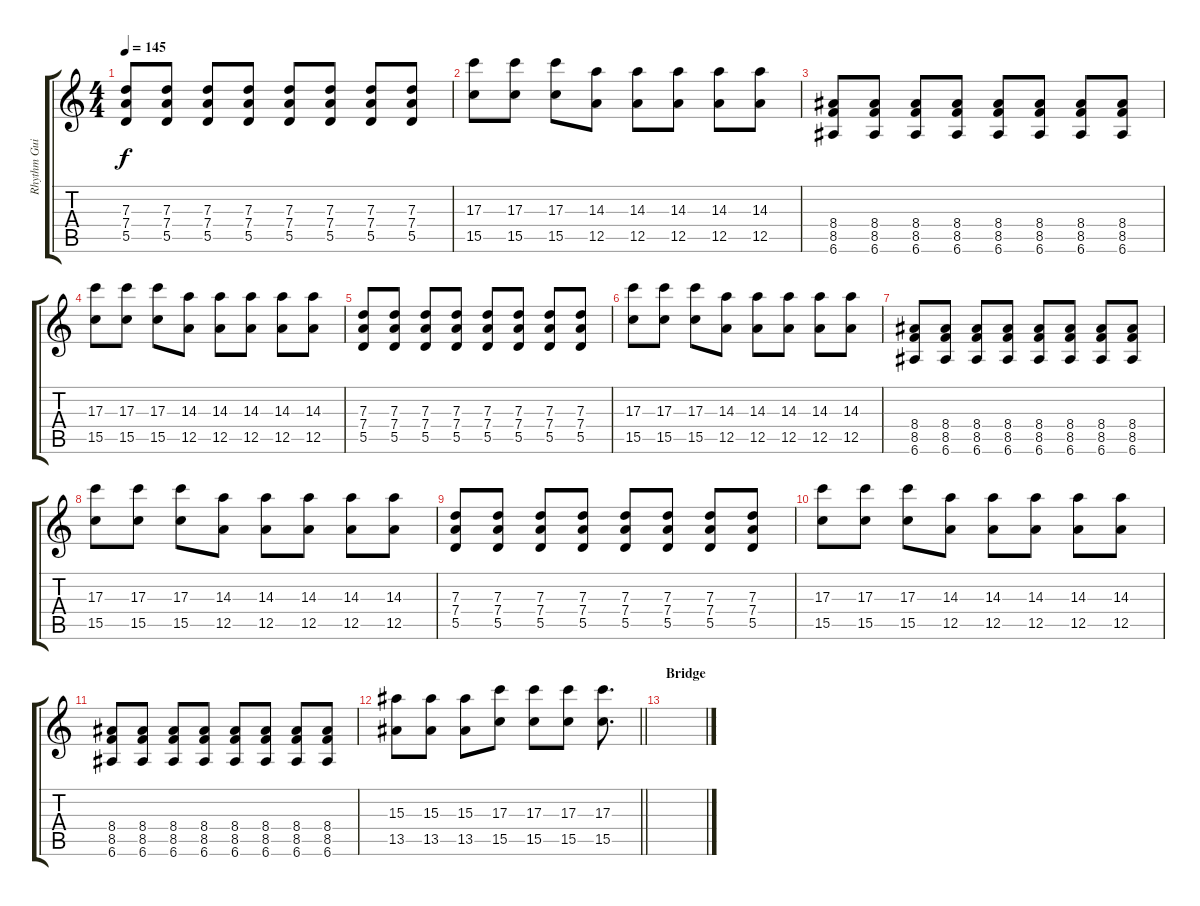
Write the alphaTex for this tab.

\track ("Rhythm Guitar (Kele)" "Rhythm Gui") {instrument distortionguitar}
\staff {score tabs}
\tuning (E4 B3 G3 D3 A2 E2) {hide}
\ts (4 4)
\tempo 145
\clef g2
\ks c
(7.3 7.4 5.5).8{dy f} (7.3 7.4 5.5).8 (7.3 7.4 5.5).8 (7.3 7.4 5.5).8 (7.3 7.4 5.5).8 (7.3 7.4 5.5).8 (7.3 7.4 5.5).8 (7.3 7.4 5.5).8 |
(17.3 15.5).8 (17.3 15.5).8 (17.3 15.5).8 (14.3 12.5).8 (14.3 12.5).8 (14.3 12.5).8 (14.3 12.5).8 (14.3 12.5).8 |
(8.4 8.5 6.6).8 (8.4 8.5 6.6).8 (8.4 8.5 6.6).8 (8.4 8.5 6.6).8 (8.4 8.5 6.6).8 (8.4 8.5 6.6).8 (8.4 8.5 6.6).8 (8.4 8.5 6.6).8 |
(17.3 15.5).8 (17.3 15.5).8 (17.3 15.5).8 (14.3 12.5).8 (14.3 12.5).8 (14.3 12.5).8 (14.3 12.5).8 (14.3 12.5).8 |
(7.3 7.4 5.5).8 (7.3 7.4 5.5).8 (7.3 7.4 5.5).8 (7.3 7.4 5.5).8 (7.3 7.4 5.5).8 (7.3 7.4 5.5).8 (7.3 7.4 5.5).8 (7.3 7.4 5.5).8 |
(17.3 15.5).8 (17.3 15.5).8 (17.3 15.5).8 (14.3 12.5).8 (14.3 12.5).8 (14.3 12.5).8 (14.3 12.5).8 (14.3 12.5).8 |
(8.4 8.5 6.6).8 (8.4 8.5 6.6).8 (8.4 8.5 6.6).8 (8.4 8.5 6.6).8 (8.4 8.5 6.6).8 (8.4 8.5 6.6).8 (8.4 8.5 6.6).8 (8.4 8.5 6.6).8 |
(17.3 15.5).8 (17.3 15.5).8 (17.3 15.5).8 (14.3 12.5).8 (14.3 12.5).8 (14.3 12.5).8 (14.3 12.5).8 (14.3 12.5).8 |
(7.3 7.4 5.5).8 (7.3 7.4 5.5).8 (7.3 7.4 5.5).8 (7.3 7.4 5.5).8 (7.3 7.4 5.5).8 (7.3 7.4 5.5).8 (7.3 7.4 5.5).8 (7.3 7.4 5.5).8 |
(17.3 15.5).8 (17.3 15.5).8 (17.3 15.5).8 (14.3 12.5).8 (14.3 12.5).8 (14.3 12.5).8 (14.3 12.5).8 (14.3 12.5).8 |
(8.4 8.5 6.6).8 (8.4 8.5 6.6).8 (8.4 8.5 6.6).8 (8.4 8.5 6.6).8 (8.4 8.5 6.6).8 (8.4 8.5 6.6).8 (8.4 8.5 6.6).8 (8.4 8.5 6.6).8 |
\barLineRight lightlight
(15.3 13.5).8 (15.3 13.5).8 (15.3 13.5).8 (17.3 15.5).8 (17.3 15.5).8 (17.3 15.5).8 (17.3 15.5).8{d} |
\section ("" "Bridge")
